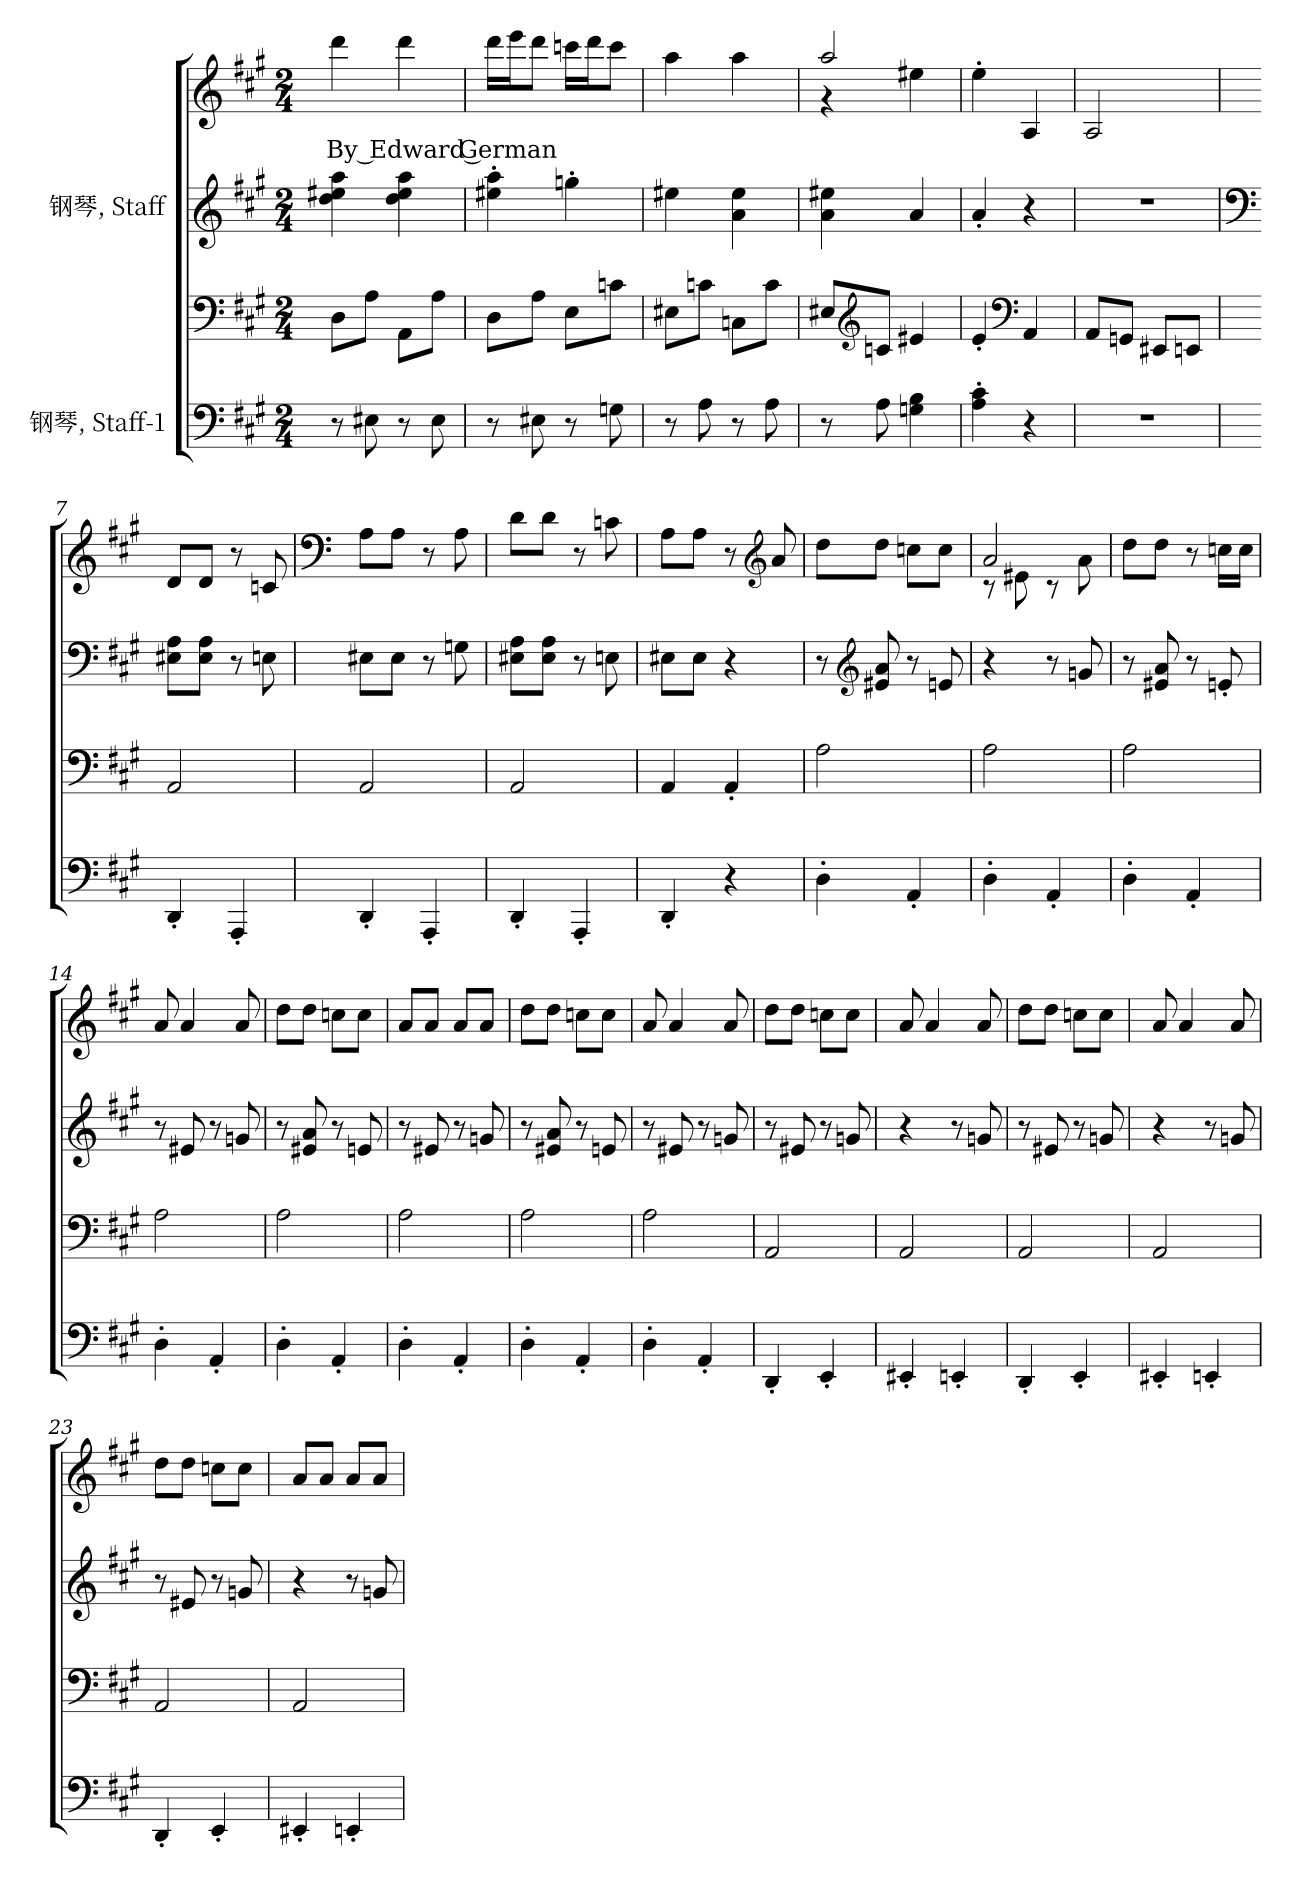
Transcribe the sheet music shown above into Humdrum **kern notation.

**kern	**kern	**kern	**kern	**text
*part2	*part2	*part1	*part1	*part1
*staff4	*staff3	*staff2	*staff1	*staff1
*I"钢琴, Staff-1	*	*I"钢琴, Staff	*	*
*clefF4	*clefF4	*clefG2	*clefG2	*
*k[f#c#g#]	*k[f#c#g#]	*k[f#c#g#]	*k[f#c#g#]	*
*M2/4	*M2/4	*M2/4	*M2/4	*
*MM139	*MM139	*MM139	*MM139	*
=1	=1	=1	=1	=1
8r	8D\L	4dd\ 4ee#X\ 4aa\	4ddd\	By Edward German
8E#X\	8A\J	.	.	.
8r	8AA\L	4dd\ 4ee#\ 4aa\	4ddd\	.
8E#\	8A\J	.	.	.
=2	=2	=2	=2	=2
8r	8D\L	4ee#X\' 4aa\'	16ddd\LL	.
.	.	.	16eee\J	.
8E#X\	8A\J	.	8ddd\J	.
8r	8E\L	4ggn'\	16cccn\LL	.
.	.	.	16ddd\J	.
8Gn\	8cn\J	.	8ccc\J	.
=3	=3	=3	=3	=3
8r	8E#X\L	4ee#X\	4aa\	.
8A\	8cn\J	.	.	.
8r	8Cn\L	4a\ 4ee#\	4aa\	.
8A\	8c\J	.	.	.
=4	=4	=4	=4	=4
*	*	*	*^	*
8r	8E#X/L	4a\ 4ee#X\	2aa/	4r	.
*	*clefG2	*	*	*	*
8A\	8cn/J	.	.	.	.
4Gn\ 4B\	4e#X/	4a/	.	4ee#X\	.
*	*	*	*v	*v	*
!!LO:LB:g=z
=5	=5	=5	=5	=5
4A\' 4c#\'	4e'/	4a'/	4ee'\	.
*	*clefF4	*	*	*
4r	4AA/	4r	4A/	.
=6	=6	=6	=6	=6
2r	8AA/L	2r	2A/	.
.	8GGn/J	.	.	.
.	8EE#X/L	.	.	.
.	8EEn/J	.	.	.
=7	=7	=7	=7	=7
*	*	*clefF4	*	*
4DD'/	2AA/	8E#X\ 8A\L	8d/L	.
.	.	8E#\ 8A\J	8d/J	.
4AAA'/	.	8r	8r	.
.	.	8En\	8cn/	.
=8	=8	=8	=8	=8
*	*	*	*clefF4	*
4DD'/	2AA/	8E#X\L	8A\L	.
.	.	8E#\J	8A\J	.
4AAA'/	.	8r	8r	.
.	.	8Gn\	8A\	.
=9	=9	=9	=9	=9
4DD'/	2AA/	8E#X\ 8A\L	8d\L	.
.	.	8E#\ 8A\J	8d\J	.
4AAA'/	.	8r	8r	.
.	.	8En\	8cn\	.
=10	=10	=10	=10	=10
4DD'/	4AA/	8E#X\L	8A\L	.
.	.	8E#\J	8A\J	.
4r	4AA'/	4r	8r	.
*	*	*	*clefG2	*
.	.	.	8a/	.
!!LO:LB:g=z
=11	=11	=11	=11	=11
4D'\	2A\	8r	8dd\L	.
*	*	*clefG2	*	*
.	.	8e#X/ 8a/	8dd\J	.
4AA'/	.	8r	8ccn\L	.
.	.	8en/	8cc\J	.
=12	=12	=12	=12	=12
*	*	*	*^	*
4D'\	2A\	4r	2a/	8r	.
.	.	.	.	8e#X\	.
4AA'/	.	8r	.	8r	.
.	.	8gn/	.	8a\	.
*	*	*	*v	*v	*
=13	=13	=13	=13	=13
4D'\	2A\	8r	8dd\L	.
.	.	8e#X/ 8a/	8dd\J	.
4AA'/	.	8r	8r	.
.	.	8en'/	16ccn\LL	.
.	.	.	16cc\JJ	.
=14	=14	=14	=14	=14
4D'\	2A\	8r	8a/	.
.	.	8e#X/	4a/	.
4AA'/	.	8r	.	.
.	.	8gn/	8a/	.
=15	=15	=15	=15	=15
4D'\	2A\	8r	8dd\L	.
.	.	8e#X/ 8a/	8dd\J	.
4AA'/	.	8r	8ccn\L	.
.	.	8en/	8cc\J	.
!!LO:PB:g=z
=16	=16	=16	=16	=16
4D'\	2A\	8r	8a/L	.
.	.	8e#X/	8a/J	.
4AA'/	.	8r	8a/L	.
.	.	8gn/	8a/J	.
=17	=17	=17	=17	=17
4D'\	2A\	8r	8dd\L	.
.	.	8e#X/ 8a/	8dd\J	.
4AA'/	.	8r	8ccn\L	.
.	.	8en/	8cc\J	.
=18	=18	=18	=18	=18
4D'\	2A\	8r	8a/	.
.	.	8e#X/	4a/	.
4AA'/	.	8r	.	.
.	.	8gn/	8a/	.
=19	=19	=19	=19	=19
4DD'/	2AA/	8r	8dd\L	.
.	.	8e#X/	8dd\J	.
4EE'/	.	8r	8ccn\L	.
.	.	8gn/	8cc\J	.
=20	=20	=20	=20	=20
4EE#X'/	2AA/	4r	8a/	.
.	.	.	4a/	.
4EEn'/	.	8r	.	.
.	.	8gn/	8a/	.
!!LO:LB:g=z
=21	=21	=21	=21	=21
4DD'/	2AA/	8r	8dd\L	.
.	.	8e#X/	8dd\J	.
4EE'/	.	8r	8ccn\L	.
.	.	8gn/	8cc\J	.
=22	=22	=22	=22	=22
4EE#X'/	2AA/	4r	8a/	.
.	.	.	4a/	.
4EEn'/	.	8r	.	.
.	.	8gn/	8a/	.
=23	=23	=23	=23	=23
4DD'/	2AA/	8r	8dd\L	.
.	.	8e#X/	8dd\J	.
4EE'/	.	8r	8ccn\L	.
.	.	8gn/	8cc\J	.
=24	=24	=24	=24	=24
4EE#X'/	2AA/	4r	8a/L	.
.	.	.	8a/J	.
4EEn'/	.	8r	8a/L	.
.	.	8gn/	8a/J	.
=	=	=	=	=
*-	*-	*-	*-	*-
